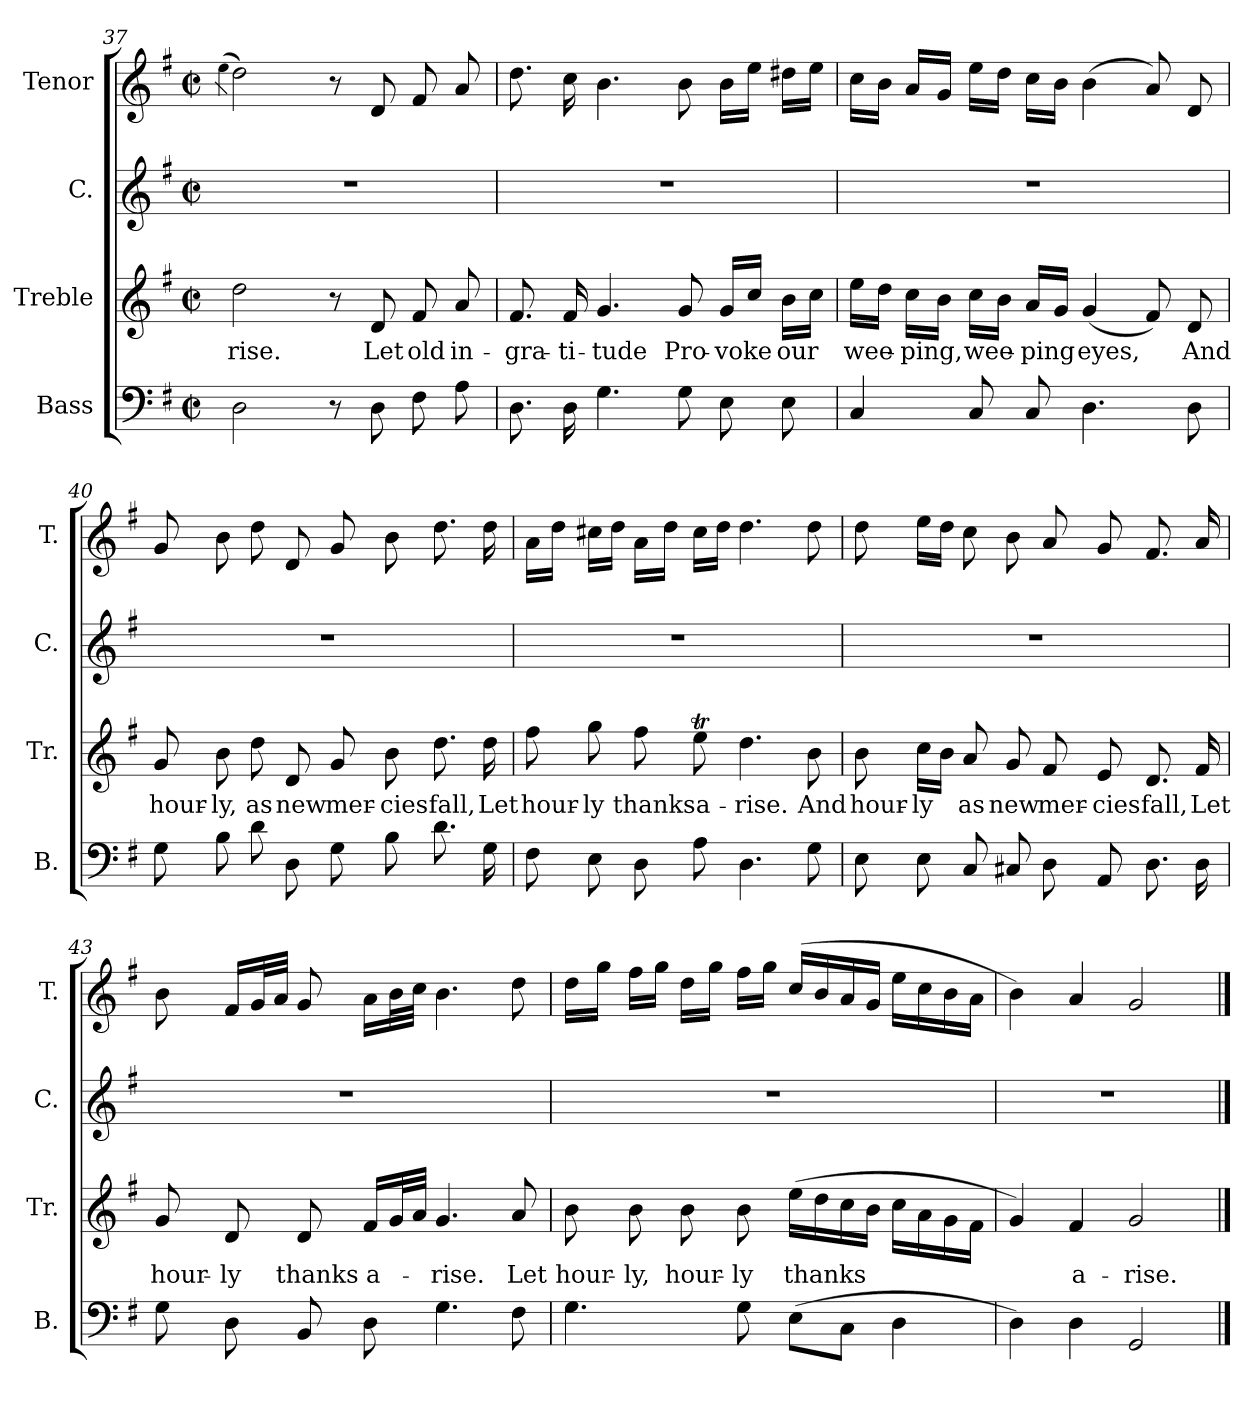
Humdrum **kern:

**kern	**kern	**text	**kern	**kern
*part4	*part3	*part3	*part2	*part1
*staff4	*staff3	*staff3	*staff2	*staff1
*I"Bass	*I"Treble	*	*I"C.	*I"Tenor
*I'B.	*I'Tr.	*	*I'C.	*I'T.
!!LO:LB:g=z
*clefF4	*clefG2	*	*clefG2	*clefG2
*k[f#]	*k[f#]	*	*k[f#]	*k[f#]
*M2/2	*M2/2	*	*M2/2	*M2/2
*met(c|)	*met(c|)	*	*met(c|)	*met(c|)
=37	=37	=37	=37	=37
.	.	.	.	(4qee\
2D\	2dd\	-rise.	1r	2dd\)
8r	8r	.	.	8r
8D\	8d/	Let	.	8d/
8F#\	8f#/	old	.	8f#/
8A\	8a/	in-	.	8a/
=38	=38	=38	=38	=38
8.D\	8.f#/	-gra-	1r	8.dd\
16D\	16f#/	-ti-	.	16cc\
4.G\	4.g/	-tude	.	4.b\
8G\	8g/	Pro-	.	8b\
8E\	16g/LL	-voke	.	16b\LL
.	16cc/JJ	.	.	16ee\JJ
8E\	16b\LL	our	.	16dd#X\LL
.	16cc\JJ	.	.	16ee\JJ
=39	=39	=39	=39	=39
4C/	16ee\LL	wee-	1r	16cc\LL
.	16dd\JJ	.	.	16b\JJ
.	16cc\LL	-ping,	.	16a/LL
.	16b\JJ	.	.	16g/JJ
8C/	16cc\LL	wee-	.	16ee\LL
.	16b\JJ	.	.	16dd\JJ
8C/	16a/LL	-ping	.	16cc\LL
.	16g/JJ	.	.	16b\JJ
4.D\	(4g/	eyes,	.	(4b\
.	8f#/)	.	.	8a/)
8D\	8d/	And	.	8d/
!!LO:PB:g=z
=40	=40	=40	=40	=40
8G\	8g/	hour-	1r	8g/
8B\	8b\	-ly,	.	8b\
8d\	8dd\	as	.	8dd\
8D\	8d/	new	.	8d/
8G\	8g/	mer-	.	8g/
8B\	8b\	-cies	.	8b\
8.d\	8.dd\	fall,	.	8.dd\
16G\	16dd\	Let	.	16dd\
=41	=41	=41	=41	=41
8F#\	8ff#\	hour-	1r	16a\LL
.	.	.	.	16dd\JJ
8E\	8gg\	-ly	.	16cc#X\LL
.	.	.	.	16dd\JJ
8D\	8ff#\	thanks	.	16a\LL
.	.	.	.	16dd\JJ
8A\	8eeT\	a-	.	16cc#\LL
.	.	.	.	16dd\JJ
4.D\	4.dd\	-rise.	.	4.dd\
8G\	8b\	And	.	8dd\
=42	=42	=42	=42	=42
8E\	8b\	hour-	1r	8dd\
8E\	16cc\LL	-ly	.	16ee\LL
.	16b\JJ	.	.	16dd\JJ
8C/	8a/	as	.	8cc\
8C#X/	8g/	new	.	8b\
8D\	8f#/	mer-	.	8a/
8AA/	8e/	-cies	.	8g/
8.D\	8.d/	fall,	.	8.f#/
16D\	16f#/	Let	.	16a/
!!LO:LB:g=z
=43	=43	=43	=43	=43
8G\	8g/	hour-	1r	8b\
8D\	8d/	-ly	.	16f#/LL
.	.	.	.	32g/L
.	.	.	.	32a/JJJ
8BB/	8d/	thanks	.	8g/
8D\	16f#/LL	a-	.	16a\LL
.	32g/L	.	.	32b\L
.	32a/JJJ	.	.	32cc\JJJ
4.G\	4.g/	-rise.	.	4.b\
8F#\	8a/	Let	.	8dd\
=44	=44	=44	=44	=44
4.G\	8b\	hour-	1r	16dd\LL
.	.	.	.	16gg\JJ
.	8b\	-ly,	.	16ff#\LL
.	.	.	.	16gg\JJ
.	8b\	hour-	.	16dd\LL
.	.	.	.	16gg\JJ
8G\	8b\	-ly	.	16ff#\LL
.	.	.	.	16gg\JJ
(8E\L	(16ee\LL	thanks	.	(16cc/LL
.	16dd\	.	.	16b/
8C\J	16cc\	.	.	16a/
.	16b\JJ	.	.	16g/JJ
4D\	16cc\LL	.	.	16ee\LL
.	16a\	.	.	16cc\
.	16g\	.	.	16b\
.	16f#\JJ	.	.	16a\JJ
=45	=45	=45	=45	=45
4D\)	4g/)	.	1r	4b\)
4D\	4f#/	a-	.	4a/
2GG/	2g/	-rise.	.	2g/
==	==	==	==	==
*-	*-	*-	*-	*-
